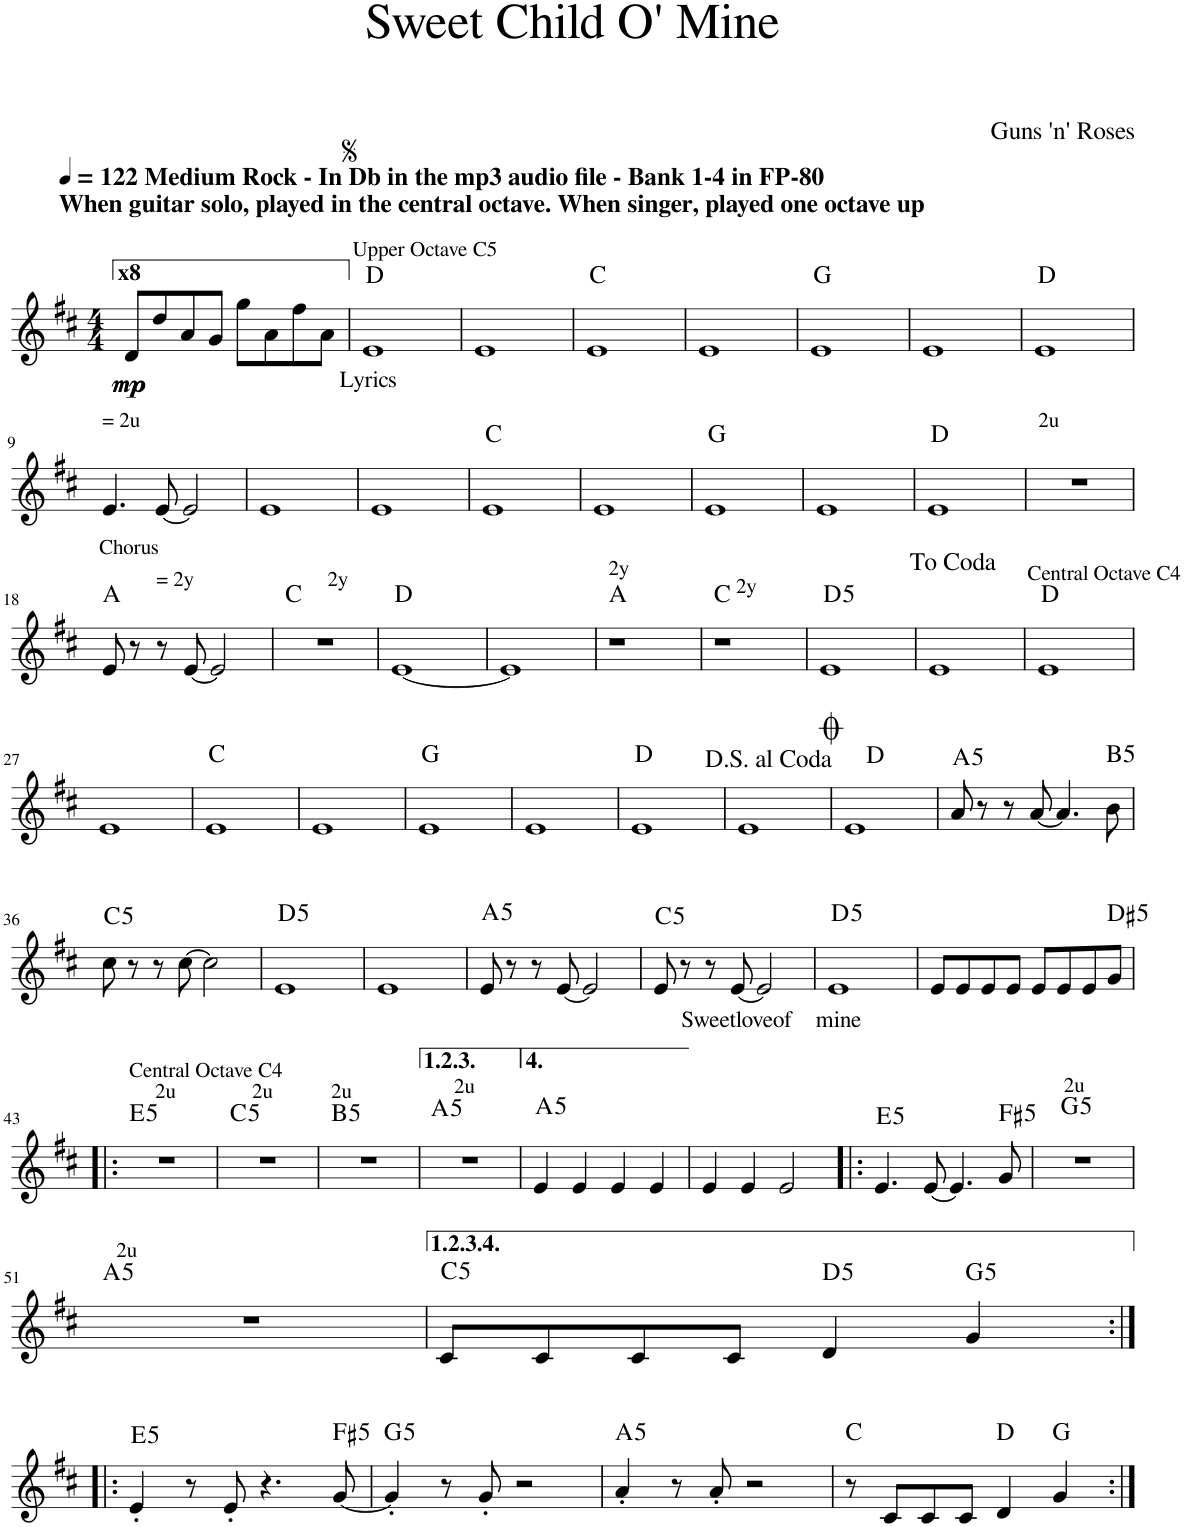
**kern	**text	**dynam	**harte
*part1	*part1	*part1	*part1
*staff1	*staff1	*staff1	*
*I"Piano	*	*	*
*I'Pno.	*	*	*
*clefG2	*	*	*
*k[f#c#]	*	*	*
*M4/4	*	*	*
=1	=1	=1	=1
!	!	!LO:DY:b	!
!	!	!LO:DY:n=1:b	!
8d/L	.	mp mp	.
*MM122	*	*	*
!LO:TX:a:B:t=Medium Rock - In Db in the mp3 audio file - Bank 1-4 in FP-80	!	!	!
!LO:TX:a:t=When guitar solo, played in the central octave. When singer, played one octave up	!	!	!
8dd/	.	.	.
8a/	.	.	.
8g/J	.	.	.
8gg\L	.	.	.
8a\	.	.	.
8ff#\	.	.	.
8a\J	.	.	.
=2	=2	=2	=2
!LO:TX:a:t=Upper Octave C5	!	!	!
!	!LO:LY:b	!	!
1e	Lyrics	.	D:maj
=3	=3	=3	=3
1e	.	.	.
=4	=4	=4	=4
1e	.	.	C:maj
=5	=5	=5	=5
1e	.	.	.
=6	=6	=6	=6
1e	.	.	G:maj
=7	=7	=7	=7
1e	.	.	.
=8	=8	=8	=8
1e	.	.	D:maj
!!LO:LB:g=z
=9	=9	=9	=9
!LO:TX:a:t== 2u	!	!	!
4.e/	.	.	.
[8e/	.	.	.
2e/]	.	.	.
=10	=10	=10	=10
1e	.	.	.
=11	=11	=11	=11
1e	.	.	.
=12	=12	=12	=12
1e	.	.	C:maj
=13	=13	=13	=13
1e	.	.	.
=14	=14	=14	=14
1e	.	.	G:maj
=15	=15	=15	=15
1e	.	.	.
=16	=16	=16	=16
1e	.	.	D:maj
=17	=17	=17	=17
!LO:TX:a:t=2u	!	!	!
1r	.	.	.
!!LO:LB:g=z
=18	=18	=18	=18
!LO:TX:a:t=Chorus	!	!	!
8e/	.	.	A:maj
8r	.	.	.
!LO:TX:a:t== 2y	!	!	!
8r	.	.	.
[8e/	.	.	.
2e/]	.	.	.
=19	=19	=19	=19
!LO:TX:a:t=2y	!	!	!
1r	.	.	C:maj
=20	=20	=20	=20
[1e	.	.	D:maj
=21	=21	=21	=21
1e]	.	.	.
=22	=22	=22	=22
!	!	!	!LO:H:n=2:kt=2y
1r	.	.	A:maj N
=23	=23	=23	=23
!LO:TX:a:t=2y	!	!	!
1r	.	.	C:maj
=24	=24	=24	=24
!	!	!	!LO:H:kt=5
1e	.	.	D:(1,5)
=25	=25	=25	=25
1e	.	.	.
=26	=26	=26	=26
!LO:TX:a:t=Central Octave C4	!	!	!
1e	.	.	D:maj
!!LO:LB:g=z
=27	=27	=27	=27
1e	.	.	.
=28	=28	=28	=28
1e	.	.	C:maj
=29	=29	=29	=29
1e	.	.	.
=30	=30	=30	=30
1e	.	.	G:maj
=31	=31	=31	=31
1e	.	.	.
=32	=32	=32	=32
1e	.	.	D:maj
=33	=33	=33	=33
1e	.	.	.
=34	=34	=34	=34
1e	.	.	D:maj
=35	=35	=35	=35
!	!	!	!LO:H:kt=5
8a/	.	.	A:(1,5)
8r	.	.	.
8r	.	.	.
[8a/	.	.	.
4.a/]	.	.	.
!	!	!	!LO:H:kt=5
8b\	.	.	B:(1,5)
!!LO:LB:g=z
=36	=36	=36	=36
!	!	!	!LO:H:kt=5
8cc#\	.	.	C:(1,5)
8r	.	.	.
8r	.	.	.
[8cc#\	.	.	.
2cc#\]	.	.	.
=37	=37	=37	=37
!	!	!	!LO:H:kt=5
1e	.	.	D:(1,5)
=38	=38	=38	=38
1e	.	.	.
=39	=39	=39	=39
!	!	!	!LO:H:kt=5
8e/	.	.	A:(1,5)
8r	.	.	.
8r	.	.	.
[8e/	.	.	.
2e/]	.	.	.
=40	=40	=40	=40
!	!	!	!LO:H:kt=5
8e/	.	.	C:(1,5)
8r	.	.	.
8r	.	.	.
!	!LO:LY:b	!	!
[8e/	Sweetloveof	.	.
2e/]	.	.	.
=41	=41	=41	=41
!	!LO:LY:b	!	!LO:H:kt=5
1e	mine	.	D:(1,5)
=42	=42	=42	=42
8e/L	.	.	.
8e/	.	.	.
8e/	.	.	.
8e/J	.	.	.
8e/L	.	.	.
8e/	.	.	.
8e/	.	.	.
!	!	!	!LO:H:kt=5
8g/J	.	.	D#:(1,5)
!!LO:LB:g=z
=43!|:	=43!|:	=43!|:	=43!|:
!LO:TX:a:t=2u	!	!	!
!LO:TX:a:t=Central Octave C4	!	!	!LO:H:kt=5
1r	.	.	E:(1,5)
=44	=44	=44	=44
!LO:TX:a:t=2u	!	!	!LO:H:kt=5
1r	.	.	C:(1,5)
=45	=45	=45	=45
!LO:TX:a:t=2u	!	!	!LO:H:kt=5
1r	.	.	B:(1,5)
=46	=46	=46	=46
!LO:TX:a:t=2u	!	!	!LO:H:kt=5
1r	.	.	A:(1,5)
=47	=47	=47	=47
!	!	!	!LO:H:kt=5
4e/	.	.	A:(1,5)
4e/	.	.	.
4e/	.	.	.
4e/	.	.	.
=48	=48	=48	=48
4e/	.	.	.
4e/	.	.	.
2e/	.	.	.
=49!|:	=49!|:	=49!|:	=49!|:
!	!	!	!LO:H:kt=5
4.e/	.	.	E:(1,5)
[8e/	.	.	.
4.e/]	.	.	.
!	!	!	!LO:H:kt=5
8g/	.	.	F#:(1,5)
=50	=50	=50	=50
!LO:TX:a:t=2u	!	!	!LO:H:kt=5
1r	.	.	G:(1,5)
!!LO:LB:g=z
=51	=51	=51	=51
!LO:TX:a:t=2u	!	!	!LO:H:kt=5
1r	.	.	A:(1,5)
=52	=52	=52	=52
!	!	!	!LO:H:kt=5
8c#/L	.	.	C:(1,5)
8c#/	.	.	.
8c#/	.	.	.
8c#/J	.	.	.
!	!	!	!LO:H:kt=5
4d/	.	.	D:(1,5)
!	!	!	!LO:H:kt=5
4g/	.	.	G:(1,5)
!!LO:LB:g=z
=1:|!|:	=1:|!|:	=1:|!|:	=1:|!|:
!	!	!	!LO:H:kt=5
4e'/	.	.	E:(1,5)
8r	.	.	.
8e'/	.	.	.
4.r	.	.	.
!	!	!	!LO:H:kt=5
[8g/	.	.	F#:(1,5)
=2	=2	=2	=2
!	!	!	!LO:H:kt=5
4g'/]	.	.	G:(1,5)
8r	.	.	.
8g'/	.	.	.
2r	.	.	.
=3	=3	=3	=3
!	!	!	!LO:H:kt=5
4a'/	.	.	A:(1,5)
8r	.	.	.
8a'/	.	.	.
2r	.	.	.
=4	=4	=4	=4
8r	.	.	C:maj
8c#/L	.	.	.
8c#/	.	.	.
8c#/J	.	.	.
4d/	.	.	D:maj
4g/	.	.	G:maj
=:|!	=:|!	=:|!	=:|!
*-	*-	*-	*-
